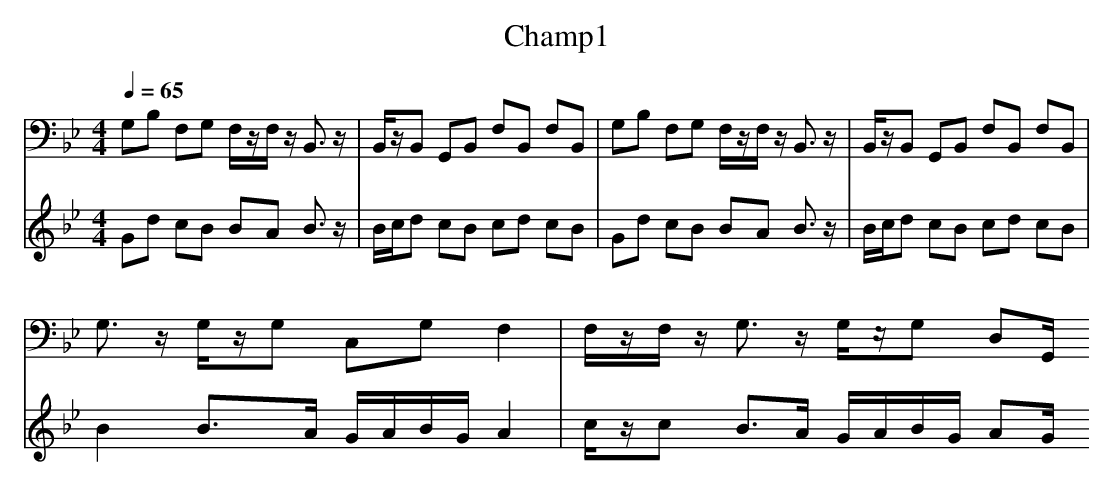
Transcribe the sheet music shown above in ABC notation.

X:1
T:Champ1
M:4/4
L:1/8
Q:1/4=65
K:Bb % 2 flats
V:1
G,B, F,G, F,/2z/2F,/2z/2 B,,3/2z/2|B,,/2z/2B,, G,,B,, F,B,, F,B,,|G,B, F,G, F,/2z/2F,/2z/2 B,,3/2z/2|B,,/2z/2B,, G,,B,, F,B,, F,B,,|
G,3/2z/2 G,/2z/2G, C,G, F,2|F,/2z/2F,/2z/2 G,3/2z/2 G,/2z/2G, D,G,,/2
V:2
Gd cB BA B3/2z/2|B/2c/2d cB cd cB|Gd cB BA B3/2z/2|B/2c/2d cB cd cB|
B2 B3/2A/2 G/2A/2B/2G/2 A2|c/2z/2c B>A G/2A/2B/2G/2 AG/2
